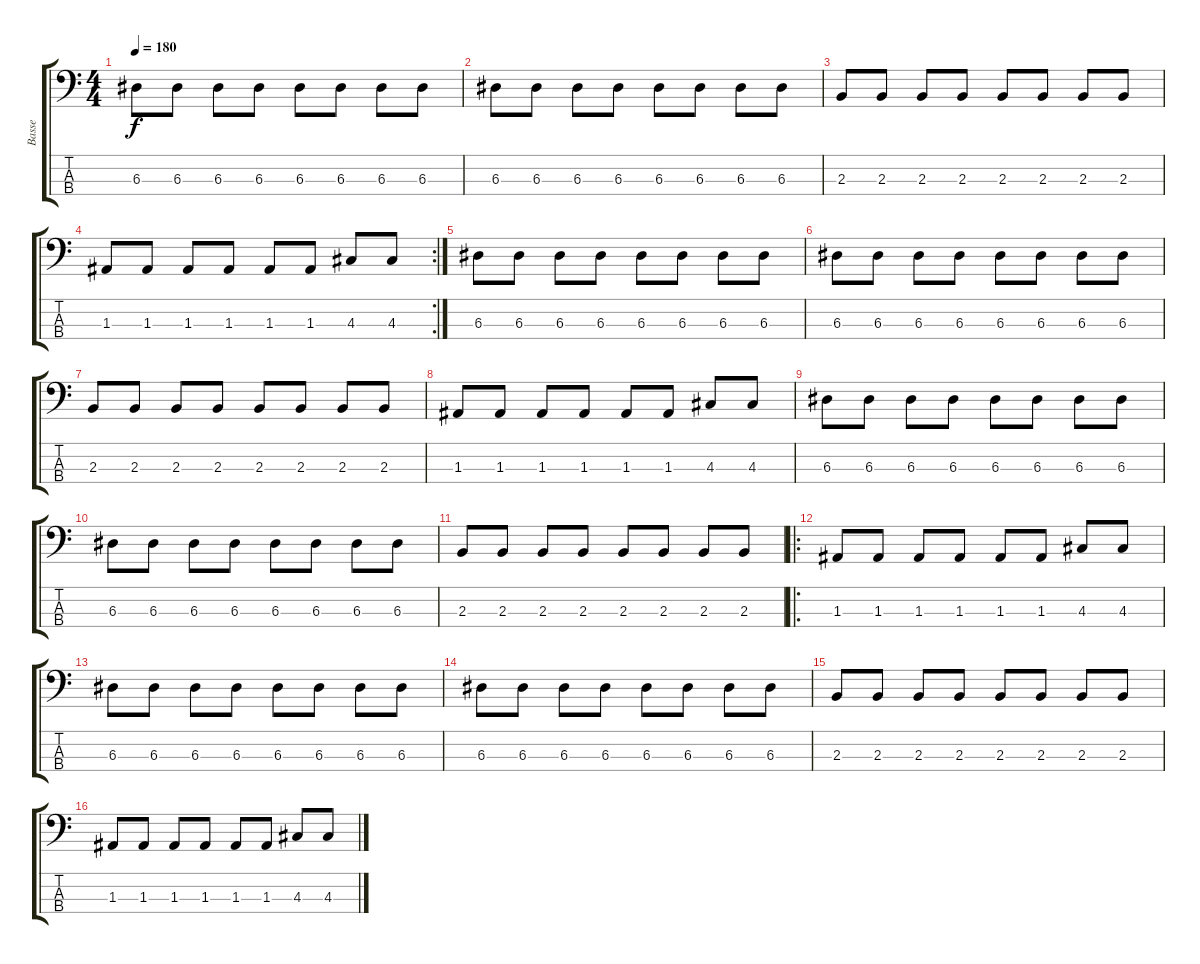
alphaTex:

\track ("Basse" "Basse") {instrument slapbass1}
\staff {score tabs}
\tuning (G2 D2 A1 D1) {hide}
\ts (4 4)
\tempo 180
\clef f4
\ks c
6.3.8{dy f} 6.3.8 6.3.8 6.3.8 6.3.8 6.3.8 6.3.8 6.3.8 |
6.3.8 6.3.8 6.3.8 6.3.8 6.3.8 6.3.8 6.3.8 6.3.8 |
2.3.8 2.3.8 2.3.8 2.3.8 2.3.8 2.3.8 2.3.8 2.3.8 |
\rc 2
1.3.8 1.3.8 1.3.8 1.3.8 1.3.8 1.3.8 4.3.8 4.3.8 |
6.3.8 6.3.8 6.3.8 6.3.8 6.3.8 6.3.8 6.3.8 6.3.8 |
6.3.8 6.3.8 6.3.8 6.3.8 6.3.8 6.3.8 6.3.8 6.3.8 |
2.3.8 2.3.8 2.3.8 2.3.8 2.3.8 2.3.8 2.3.8 2.3.8 |
1.3.8 1.3.8 1.3.8 1.3.8 1.3.8 1.3.8 4.3.8 4.3.8 |
6.3.8 6.3.8 6.3.8 6.3.8 6.3.8 6.3.8 6.3.8 6.3.8 |
6.3.8 6.3.8 6.3.8 6.3.8 6.3.8 6.3.8 6.3.8 6.3.8 |
2.3.8 2.3.8 2.3.8 2.3.8 2.3.8 2.3.8 2.3.8 2.3.8 |
\ro
1.3.8 1.3.8 1.3.8 1.3.8 1.3.8 1.3.8 4.3.8 4.3.8 |
6.3.8 6.3.8 6.3.8 6.3.8 6.3.8 6.3.8 6.3.8 6.3.8 |
6.3.8 6.3.8 6.3.8 6.3.8 6.3.8 6.3.8 6.3.8 6.3.8 |
2.3.8 2.3.8 2.3.8 2.3.8 2.3.8 2.3.8 2.3.8 2.3.8 |
1.3.8 1.3.8 1.3.8 1.3.8 1.3.8 1.3.8 4.3.8 4.3.8
